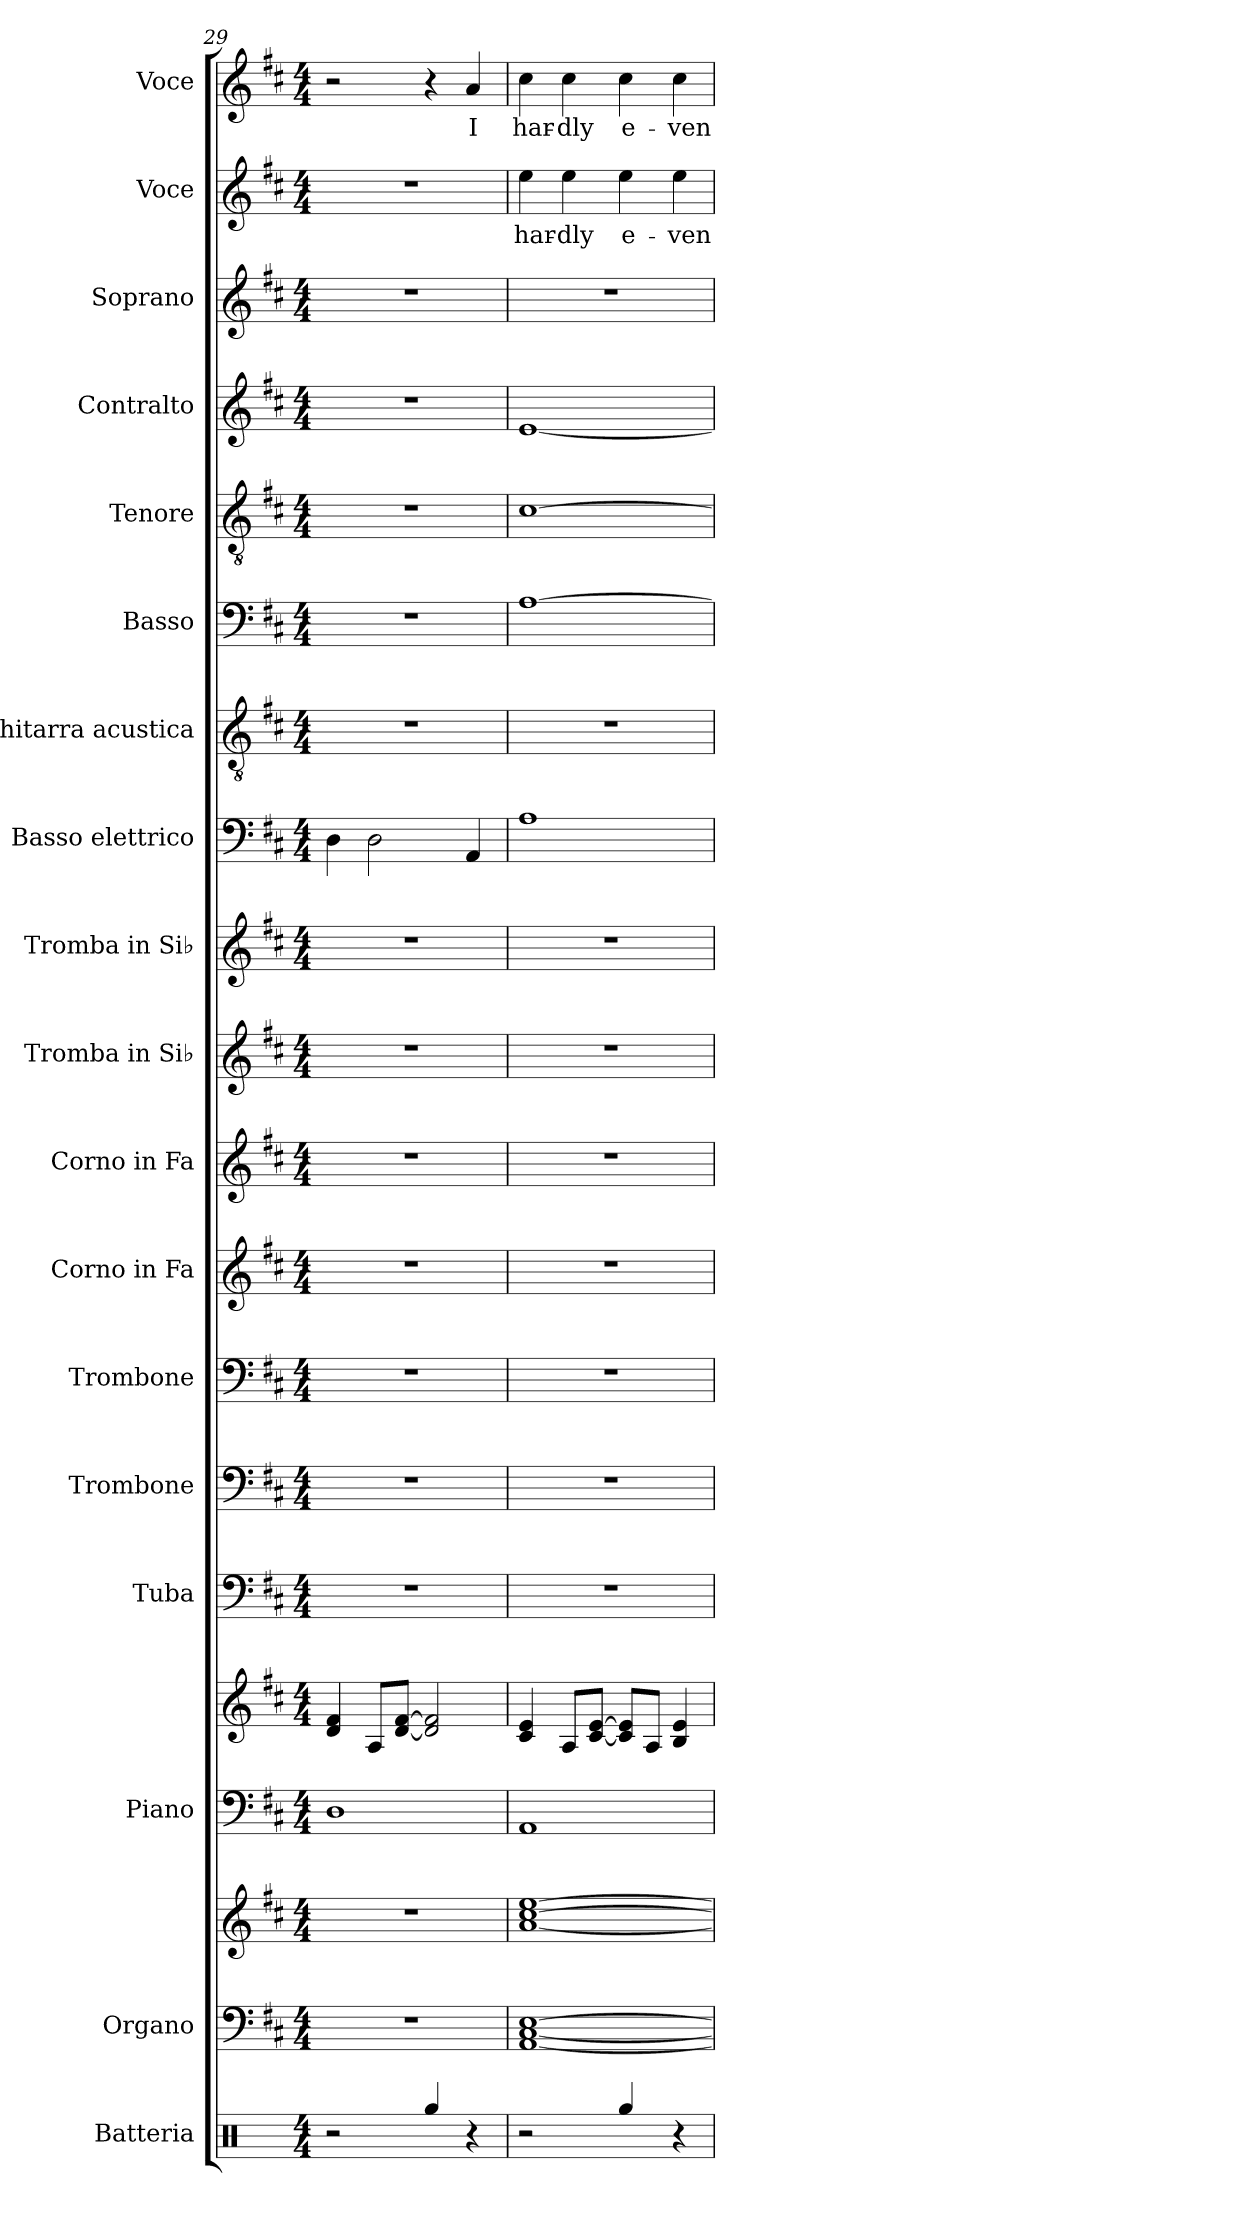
**kern	**kern	**kern	**kern	**kern	**kern	**kern	**kern	**kern	**kern	**kern	**kern	**kern	**kern	**kern	**kern	**kern	**kern	**kern	**text	**kern	**text
*part18	*part17	*part17	*part16	*part16	*part15	*part14	*part13	*part12	*part11	*part10	*part9	*part8	*part7	*part6	*part5	*part4	*part3	*part2	*part2	*part1	*part1
*staff20	*staff19	*staff18	*staff17	*staff16	*staff15	*staff14	*staff13	*staff12	*staff11	*staff10	*staff9	*staff8	*staff7	*staff6	*staff5	*staff4	*staff3	*staff2	*staff2	*staff1	*staff1
*I"Batteria	*I"Organo	*	*I"Piano	*	*I"Tuba	*I"Trombone	*I"Trombone	*I"Corno in Fa	*I"Corno in Fa	*I"Tromba in Si♭	*I"Tromba in Si♭	*I"Basso elettrico	*I"Chitarra acustica	*I"Basso	*I"Tenore	*I"Contralto	*I"Soprano	*I"Voce	*	*I"Voce	*
*I'Batt.	*I'Org.	*	*	*	*I'Tba.	*I'Trb.	*I'Trb.	*I'Cor. Fa	*I'Cor. Fa	*I'Tr. Si♭	*I'Tr. Si♭	*I'B. el.	*	*I'B.	*I'T.	*I'A.	*I'S.	*I'Vo.	*	*I'Vo.	*
!!LO:PB:g=z
*clefX	*clefF4	*clefG2	*clefF4	*clefG2	*clefF4	*clefF4	*clefF4	*clefG2	*clefG2	*clefG2	*clefG2	*clefF4	*clefGv2	*clefF4	*clefGv2	*clefG2	*clefG2	*clefG2	*	*clefG2	*
*	*	*	*	*	*	*	*	*ITrd4c7	*ITrd4c7	*ITrd1c2	*ITrd1c2	*ITrd7c12	*	*	*	*	*	*	*	*	*
*k[]	*k[f#c#]	*k[f#c#]	*k[f#c#]	*k[f#c#]	*k[f#c#]	*k[f#c#]	*k[f#c#]	*k[f#]	*k[f#]	*k[]	*k[]	*k[f#c#]	*k[f#c#]	*k[f#c#]	*k[f#c#]	*k[f#c#]	*k[f#c#]	*k[f#c#]	*	*k[f#c#]	*
*M4/4	*M4/4	*M4/4	*M4/4	*M4/4	*M4/4	*M4/4	*M4/4	*M4/4	*M4/4	*M4/4	*M4/4	*M4/4	*M4/4	*M4/4	*M4/4	*M4/4	*M4/4	*M4/4	*	*M4/4	*
=29	=29	=29	=29	=29	=29	=29	=29	=29	=29	=29	=29	=29	=29	=29	=29	=29	=29	=29	=29	=29	=29
2r	1r	1r	1D	4d/ 4f#/	1r	1r	1r	1r	1r	1r	1r	4DD\	1r	1r	1r	1r	1r	1r	.	2r	.
.	.	.	.	8A/L	.	.	.	.	.	.	.	2DD\	.	.	.	.	.	.	.	.	.
.	.	.	.	[8d/ [8f#/J	.	.	.	.	.	.	.	.	.	.	.	.	.	.	.	.	.
4Rgg/	.	.	.	2d/] 2f#/]	.	.	.	.	.	.	.	.	.	.	.	.	.	.	.	4r	.
!	!	!	!	!	!	!	!	!	!	!	!	!	!	!	!	!	!	!	!	!	!LO:LY:b
4r	.	.	.	.	.	.	.	.	.	.	.	4AAA/	.	.	.	.	.	.	.	4a/	I
=30	=30	=30	=30	=30	=30	=30	=30	=30	=30	=30	=30	=30	=30	=30	=30	=30	=30	=30	=30	=30	=30
!	!	!	!	!	!	!	!	!	!	!	!	!	!	!	!	!	!	!	!LO:LY:b	!	!LO:LY:b
2r	[1AA [1C# [1E	[1a [1cc# [1ee	1AA	4c#/ 4e/	1r	1r	1r	1r	1r	1r	1r	1AA	1r	[1A	[1c#	[1e	1r	4ee\	har-	4cc#\	har-
!	!	!	!	!	!	!	!	!	!	!	!	!	!	!	!	!	!	!	!LO:LY:b	!	!LO:LY:b
.	.	.	.	8A/L	.	.	.	.	.	.	.	.	.	.	.	.	.	4ee\	-dly	4cc#\	-dly
.	.	.	.	[8c#/ [8e/J	.	.	.	.	.	.	.	.	.	.	.	.	.	.	.	.	.
!	!	!	!	!	!	!	!	!	!	!	!	!	!	!	!	!	!	!	!LO:LY:b	!	!LO:LY:b
4Rgg/	.	.	.	8c#/] 8e/]L	.	.	.	.	.	.	.	.	.	.	.	.	.	4ee\	e-	4cc#\	e-
.	.	.	.	8A/J	.	.	.	.	.	.	.	.	.	.	.	.	.	.	.	.	.
!	!	!	!	!	!	!	!	!	!	!	!	!	!	!	!	!	!	!	!LO:LY:b	!	!LO:LY:b
4r	.	.	.	4B/ 4e/	.	.	.	.	.	.	.	.	.	.	.	.	.	4ee\	-ven	4cc#\	-ven
=	=	=	=	=	=	=	=	=	=	=	=	=	=	=	=	=	=	=	=	=	=
*-	*-	*-	*-	*-	*-	*-	*-	*-	*-	*-	*-	*-	*-	*-	*-	*-	*-	*-	*-	*-	*-
